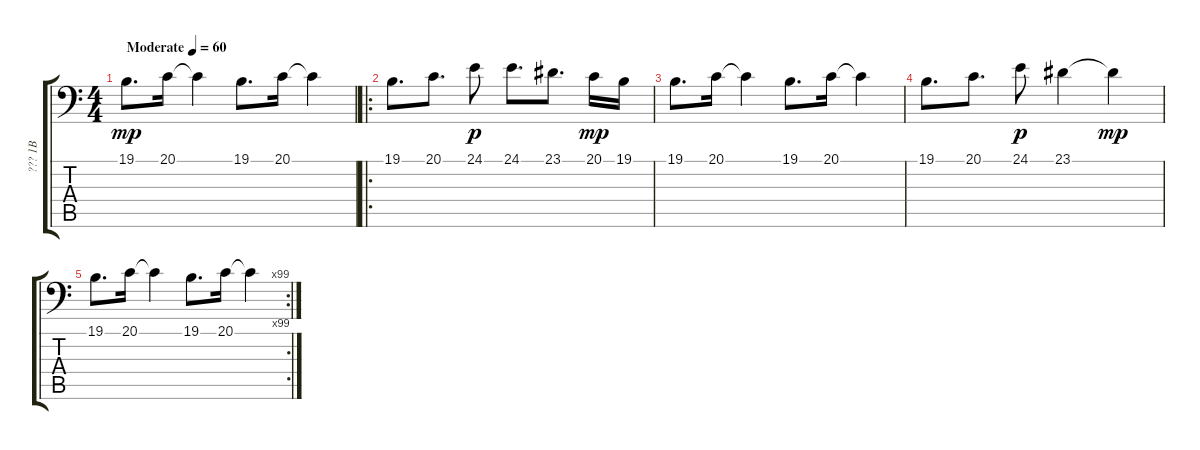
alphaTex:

\track ("??? 1B" "??? 1B") {instrument telephonering}
\staff {score tabs}
\tuning (E2 B1 G1 D1 A0 E0) {hide}
\ts (4 4)
\tempo (60 "Moderate")
\clef f4
\ks c
19.1.8{d dy mp instrument telephonering} 20.1.16 20.1{t}.4{volume 4} 19.1.8{d volume 10} 20.1.16 20.1{t}.4{volume 4} |
\ro
19.1.8{d volume 10} 20.1.8{d} 24.1.8{dy p} 24.1.8{d} 23.1.8{d} 20.1.16{dy mp} 19.1.16 |
19.1.8{d} 20.1.16 20.1{t}.4{volume 4} 19.1.8{d volume 10} 20.1.16 20.1{t}.4{volume 4} |
19.1.8{d volume 10} 20.1.8{d} 24.1.8{dy p} 23.1.4 23.1{t}.4{dy mp volume 4} |
\rc 99
19.1.8{d volume 10} 20.1.16 20.1{t}.4{volume 4} 19.1.8{d volume 10} 20.1.16 20.1{t}.4{volume 4}
